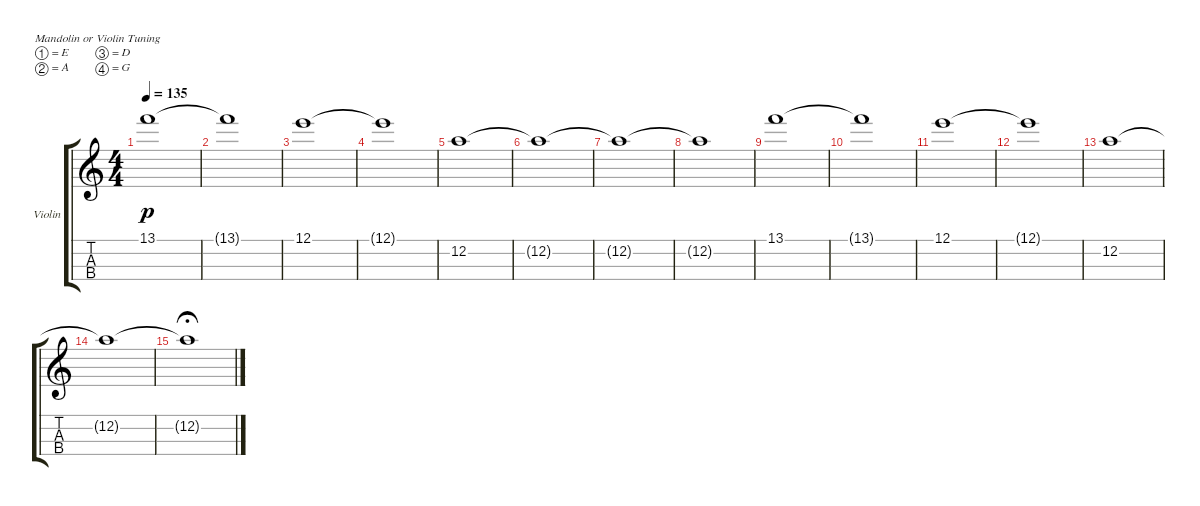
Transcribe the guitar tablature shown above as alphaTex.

\defaultSystemsLayout 4
\bracketExtendMode groupsimilarinstruments
\firstSystemTrackNameOrientation horizontal
\otherSystemsTrackNameOrientation horizontal
\track ("Violin" "Violin") {instrument violin}
\staff {score tabs}
\tuning (E5 A4 D4 G3)
\ts (4 4)
\tempo 135
\clef g2
\scale
0.333333
\ks c
13.1.1{dy p} |
\scale
0.333333 13.1{t}.1 |
\scale
0.333333 12.1.1 |
\scale
0.333333 12.1{t}.1 |
\scale
0.333333 12.2.1 |
\scale
0.333333 12.2{t}.1 |
\scale
0.333333 12.2{t}.1 |
\scale
0.333333 12.2{t}.1 |
\scale
0.333333 13.1.1 |
\scale
0.333333 13.1{t}.1 |
\scale
0.333333 12.1.1 |
\scale
0.333333 12.1{t}.1 |
\scale
0.333333 12.2.1 |
12.2{t}.1 |
12.2{t}.1{fermata (medium 0.5)}
